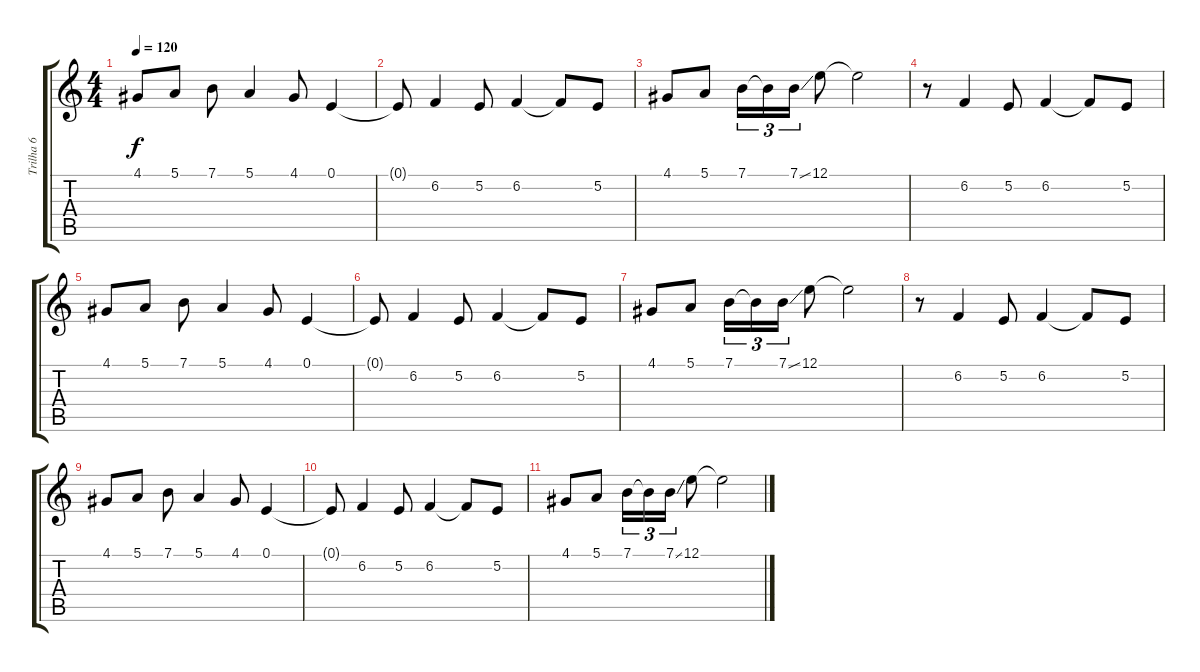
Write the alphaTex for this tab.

\track ("Trilha 6" "Trilha 6") {instrument synthstrings1}
\staff {score tabs}
\tuning (E4 B3 G3 D3 A2 D2) {hide}
\ts (4 4)
\tempo 120
\clef g2
\ks c
4.1.8{dy f} 5.1.8 7.1.8 5.1.4 4.1.8 0.1.4 |
0.1{t}.8 6.2.4 5.2.8 6.2.4 6.2{t}.8 5.2.8 |
4.1.8 5.1.8 7.1.16{tu (3 2)} 7.1{t}.16{tu (3 2)} 7.1{ss}.16{tu (3 2)} 12.1.8 12.1{t}.2 |
r.8 6.2.4 5.2.8 6.2.4 6.2{t}.8 5.2.8 |
4.1.8 5.1.8 7.1.8 5.1.4 4.1.8 0.1.4 |
0.1{t}.8 6.2.4 5.2.8 6.2.4 6.2{t}.8 5.2.8 |
4.1.8 5.1.8 7.1.16{tu (3 2)} 7.1{t}.16{tu (3 2)} 7.1{ss}.16{tu (3 2)} 12.1.8 12.1{t}.2 |
r.8 6.2.4 5.2.8 6.2.4 6.2{t}.8 5.2.8 |
4.1.8 5.1.8 7.1.8 5.1.4 4.1.8 0.1.4 |
0.1{t}.8 6.2.4 5.2.8 6.2.4 6.2{t}.8 5.2.8 |
4.1.8 5.1.8 7.1.16{tu (3 2)} 7.1{t}.16{tu (3 2)} 7.1{ss}.16{tu (3 2)} 12.1.8 12.1{t}.2
